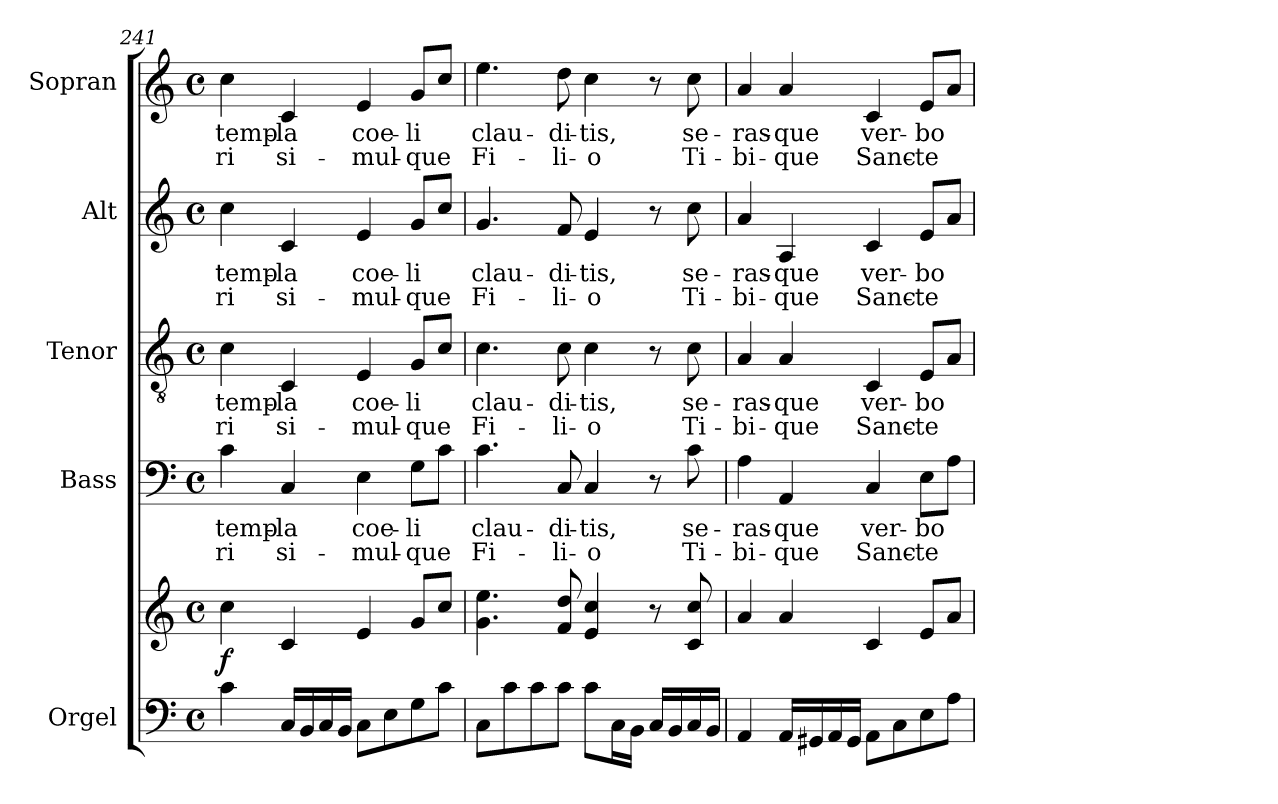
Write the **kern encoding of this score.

**kern	**kern	**dynam	**kern	**text	**text	**kern	**text	**text	**kern	**text	**text	**kern	**text	**text
*part5	*part5	*part5	*part4	*part4	*part4	*part3	*part3	*part3	*part2	*part2	*part2	*part1	*part1	*part1
*staff6	*staff5	*staff5/6	*staff4	*staff4	*staff4	*staff3	*staff3	*staff3	*staff2	*staff2	*staff2	*staff1	*staff1	*staff1
*I"Orgel	*	*	*I"Bass	*	*	*I"Tenor	*	*	*I"Alt	*	*	*I"Sopran	*	*
*I'Org.	*	*	*I'B.	*	*	*I'T.	*	*	*I'A.	*	*	*I'S.	*	*
*clefF4	*clefG2	*	*clefF4	*	*	*clefGv2	*	*	*clefG2	*	*	*clefG2	*	*
*k[]	*k[]	*	*k[]	*	*	*k[]	*	*	*k[]	*	*	*k[]	*	*
*C:	*C:	*	*C:	*	*	*C:	*	*	*C:	*	*	*C:	*	*
*M4/4	*M4/4	*	*M4/4	*	*	*M4/4	*	*	*M4/4	*	*	*M4/4	*	*
*met(c)	*met(c)	*	*met(c)	*	*	*met(c)	*	*	*met(c)	*	*	*met(c)	*	*
=241	=241	=241	=241	=241	=241	=241	=241	=241	=241	=241	=241	=241	=241	=241
!	!	!LO:DY:b	!	!LO:LY:b	!LO:LY:b	!	!LO:LY:b	!LO:LY:b	!	!LO:LY:b	!LO:LY:b	!	!LO:LY:b	!LO:LY:b
4c\	4cc\	f	4c\	temp-	-ri	4c\	temp-	-ri	4cc\	temp-	-ri	4cc\	temp-	-ri
!	!	!	!	!LO:LY:b	!LO:LY:b	!	!LO:LY:b	!LO:LY:b	!	!LO:LY:b	!LO:LY:b	!	!LO:LY:b	!LO:LY:b
16C/LL	4c/	.	4C/	-la	si-	4C/	-la	si-	4c/	-la	si-	4c/	-la	si-
16BB/	.	.	.	.	.	.	.	.	.	.	.	.	.	.
16C/	.	.	.	.	.	.	.	.	.	.	.	.	.	.
16BB/JJ	.	.	.	.	.	.	.	.	.	.	.	.	.	.
!	!	!	!	!LO:LY:b	!LO:LY:b	!	!LO:LY:b	!LO:LY:b	!	!LO:LY:b	!LO:LY:b	!	!LO:LY:b	!LO:LY:b
8C\L	4e/	.	4E\	coe-	-mul-	4E/	coe-	-mul-	4e/	coe-	-mul-	4e/	coe-	-mul-
8E\	.	.	.	.	.	.	.	.	.	.	.	.	.	.
!	!	!	!	!LO:LY:b	!LO:LY:b	!	!LO:LY:b	!LO:LY:b	!	!LO:LY:b	!LO:LY:b	!	!LO:LY:b	!LO:LY:b
8G\	8g/L	.	8G\L	-li	-que	8G/L	-li	-que	8g/L	-li	-que	8g/L	-li	-que
8c\J	8cc/J	.	8c\J	.	.	8c/J	.	.	8cc/J	.	.	8cc/J	.	.
=242	=242	=242	=242	=242	=242	=242	=242	=242	=242	=242	=242	=242	=242	=242
!	!	!	!	!LO:LY:b	!LO:LY:b	!	!LO:LY:b	!LO:LY:b	!	!LO:LY:b	!LO:LY:b	!	!LO:LY:b	!LO:LY:b
8C\L	4.g\ 4.ee\	.	4.c\	clau-	Fi-	4.c\	clau-	Fi-	4.g/	clau-	Fi-	4.ee\	clau-	Fi-
8c\	.	.	.	.	.	.	.	.	.	.	.	.	.	.
8c\	.	.	.	.	.	.	.	.	.	.	.	.	.	.
!	!	!	!	!LO:LY:b	!LO:LY:b	!	!LO:LY:b	!LO:LY:b	!	!LO:LY:b	!LO:LY:b	!	!LO:LY:b	!LO:LY:b
8c\J	8f/ 8dd/	.	8C/	-di-	-li-	8c\	-di-	-li-	8f/	-di-	-li-	8dd\	-di-	-li-
!	!	!	!	!LO:LY:b	!LO:LY:b	!	!LO:LY:b	!LO:LY:b	!	!LO:LY:b	!LO:LY:b	!	!LO:LY:b	!LO:LY:b
8c\L	4e/ 4cc/	.	4C/	-tis,	-o	4c\	-tis,	-o	4e/	-tis,	-o	4cc\	-tis,	-o
16C\L	.	.	.	.	.	.	.	.	.	.	.	.	.	.
16BB\JJ	.	.	.	.	.	.	.	.	.	.	.	.	.	.
16C/LL	8r	.	8r	.	.	8r	.	.	8r	.	.	8r	.	.
16BB/	.	.	.	.	.	.	.	.	.	.	.	.	.	.
!	!	!	!	!LO:LY:b	!LO:LY:b	!	!LO:LY:b	!LO:LY:b	!	!LO:LY:b	!LO:LY:b	!	!LO:LY:b	!LO:LY:b
16C/	8c/ 8cc/	.	8c\	se-	Ti-	8c\	se-	Ti-	8cc\	se-	Ti-	8cc\	se-	Ti-
16BB/JJ	.	.	.	.	.	.	.	.	.	.	.	.	.	.
=243	=243	=243	=243	=243	=243	=243	=243	=243	=243	=243	=243	=243	=243	=243
!	!	!	!	!LO:LY:b	!LO:LY:b	!	!LO:LY:b	!LO:LY:b	!	!LO:LY:b	!LO:LY:b	!	!LO:LY:b	!LO:LY:b
4AA/	4a/	.	4A\	-ras-	-bi-	4A/	-ras-	-bi-	4a/	-ras-	-bi-	4a/	-ras-	-bi-
!	!	!	!	!LO:LY:b	!LO:LY:b	!	!LO:LY:b	!LO:LY:b	!	!LO:LY:b	!LO:LY:b	!	!LO:LY:b	!LO:LY:b
16AA/LL	4a/	.	4AA/	-que	-que	4A/	-que	-que	4A/	-que	-que	4a/	-que	-que
16GG#X/	.	.	.	.	.	.	.	.	.	.	.	.	.	.
16AA/	.	.	.	.	.	.	.	.	.	.	.	.	.	.
16GG#/JJ	.	.	.	.	.	.	.	.	.	.	.	.	.	.
!	!	!	!	!LO:LY:b	!LO:LY:b	!	!LO:LY:b	!LO:LY:b	!	!LO:LY:b	!LO:LY:b	!	!LO:LY:b	!LO:LY:b
8AA\L	4c/	.	4C/	ver-	Sanc-	4C/	ver-	Sanc-	4c/	ver-	Sanc-	4c/	ver-	Sanc-
8C\	.	.	.	.	.	.	.	.	.	.	.	.	.	.
!	!	!	!	!LO:LY:b	!LO:LY:b	!	!LO:LY:b	!LO:LY:b	!	!LO:LY:b	!LO:LY:b	!	!LO:LY:b	!LO:LY:b
8E\	8e/L	.	8E\L	-bo	-te	8E/L	-bo	-te	8e/L	-bo	-te	8e/L	-bo	-te
8A\J	8a/J	.	8A\J	.	.	8A/J	.	.	8a/J	.	.	8a/J	.	.
=	=	=	=	=	=	=	=	=	=	=	=	=	=	=
*-	*-	*-	*-	*-	*-	*-	*-	*-	*-	*-	*-	*-	*-	*-
